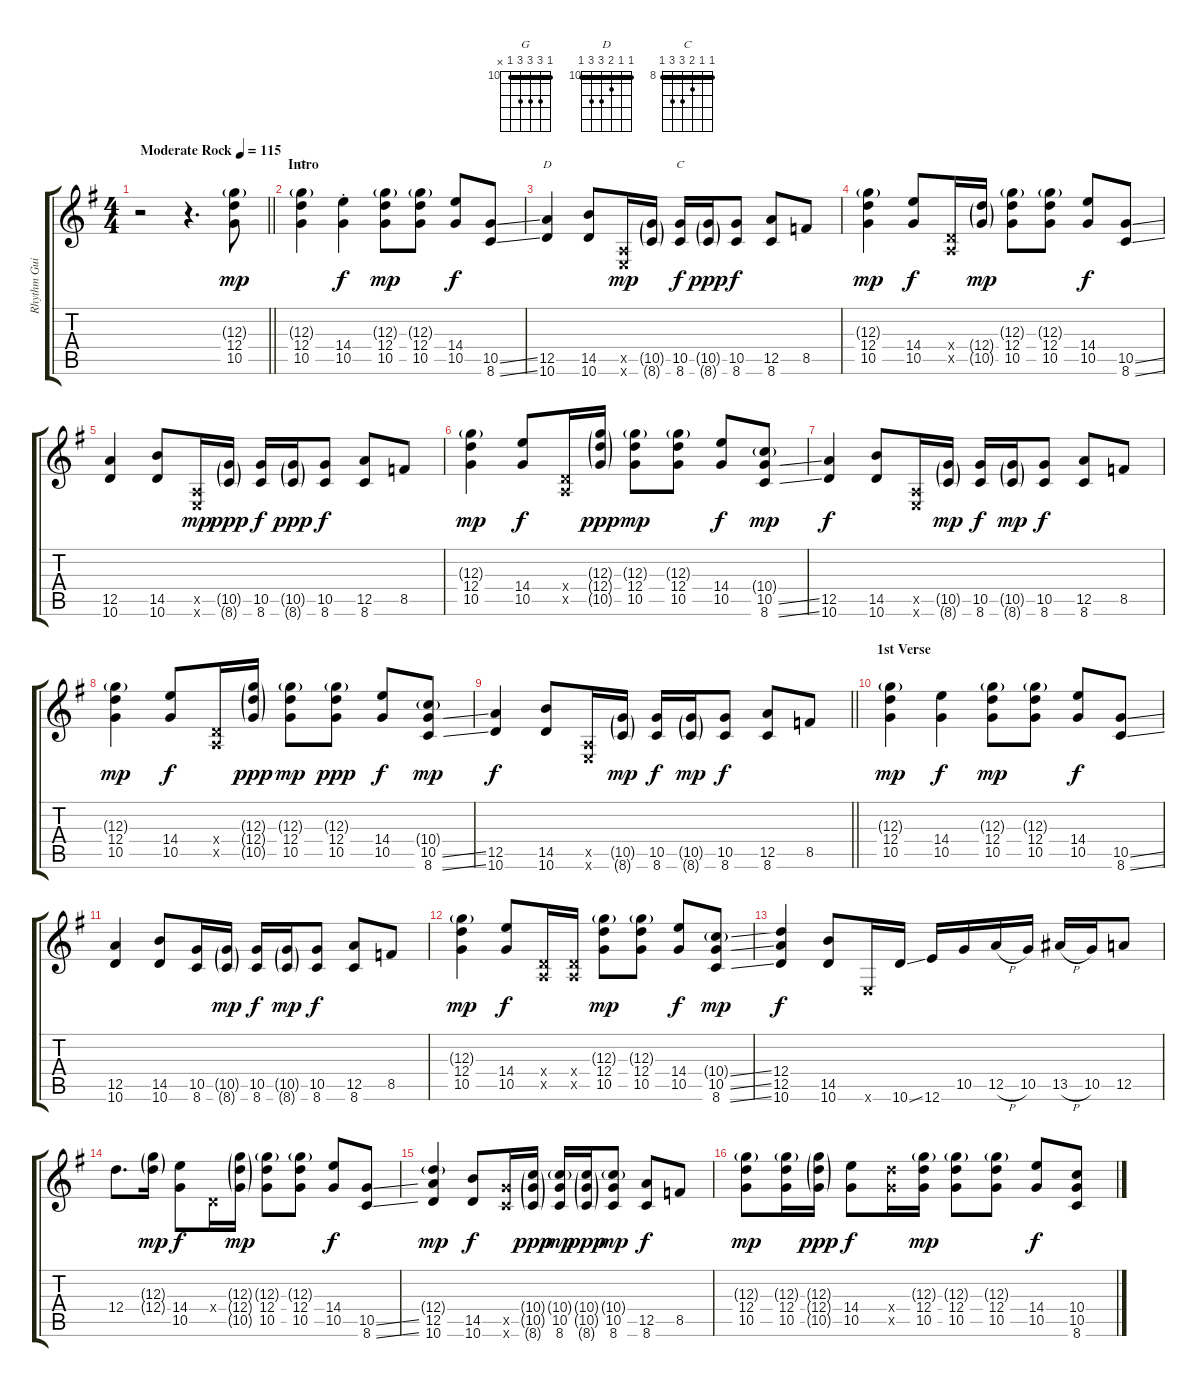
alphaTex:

\track ("Rhythm Guitar" "Rhythm Gui") {instrument electricguitarclean}
\staff {score tabs}
\tuning (E4 B3 G3 D3 A2 E2) {hide}
\chord ("G" 10 12 12 12 10 x) {firstfret 10 barre 10}
\chord ("D" 10 10 11 12 12 10) {firstfret 10 barre 10}
\chord ("C" 8 8 9 10 10 8) {firstfret 8 barre 8}
\ts (4 4)
\tempo (115 "Moderate Rock")
\clef g2
\barLineRight lightlight
\ks g
r.2{dy mp instrument electricguitarclean} r.4{d} (12.3{g} 12.4 10.5).8 |
\section ("" "Intro")
(12.3{g} 12.4 10.5).4{ch "G"} (14.4{st} 10.5{st}).4{dy f} (12.3{g} 12.4 10.5).8{dy mp} (12.3{g} 12.4 10.5).8 (14.4 10.5).8{dy f} (10.5{ss} 8.6{ss}).8 |
(12.5 10.6).4{ch "D"} (14.5 10.6).8 (0.5{x} 0.6{x}).16{dy mp} (10.5{g} 8.6{g}).16 (10.5 8.6).16{ch "C" dy f} (10.5{g} 8.6{g}).16{dy ppp} (10.5 8.6).8{dy f} (12.5 8.6).8 8.5.8 |
(12.3{g} 12.4 10.5).4{dy mp} (14.4 10.5).8{dy f} (0.4{x} 0.5{x}).16 (12.4{g} 10.5{g}).16{dy mp} (12.3{g} 12.4 10.5).8 (12.3{g} 12.4 10.5).8 (14.4 10.5).8{dy f} (10.5{ss} 8.6{ss}).8 |
(12.5 10.6).4 (14.5 10.6).8 (0.5{x} 0.6{x}).16{dy mp} (10.5{g} 8.6{g}).16{dy ppp} (10.5 8.6).16{dy f} (10.5{g} 8.6{g}).16{dy ppp} (10.5 8.6).8{dy f} (12.5 8.6).8 8.5.8 |
(12.3{g} 12.4 10.5).4{dy mp} (14.4 10.5).8{dy f} (0.4{x} 0.5{x}).16 (12.3{g} 12.4{g} 10.5{g}).16{dy ppp} (12.3{g} 12.4 10.5).8{dy mp} (12.3{g} 12.4 10.5).8 (14.4 10.5).8{dy f} (10.4{g} 10.5{ss} 8.6{ss}).8{dy mp} |
(12.5 10.6).4{dy f} (14.5 10.6).8 (0.5{x} 0.6{x}).16 (10.5{g} 8.6{g}).16{dy mp} (10.5 8.6).16{dy f} (10.5{g} 8.6{g}).16{dy mp} (10.5 8.6).8{dy f} (12.5 8.6).8 8.5.8 |
(12.3{g} 12.4 10.5).4{dy mp} (14.4 10.5).8{dy f} (0.4{x} 0.5{x}).16 (12.3{g} 12.4{g} 10.5{g}).16{dy ppp} (12.3{g} 12.4 10.5).8{dy mp} (12.3{g} 12.4 10.5).8{dy ppp} (14.4 10.5).8{dy f} (10.4{g} 10.5{ss} 8.6{ss}).8{dy mp} |
\barLineRight lightlight
(12.5 10.6).4{dy f} (14.5 10.6).8 (0.5{x} 0.6{x}).16 (10.5{g} 8.6{g}).16{dy mp} (10.5 8.6).16{dy f} (10.5{g} 8.6{g}).16{dy mp} (10.5 8.6).8{dy f} (12.5 8.6).8 8.5.8 |
\section ("" "1st Verse")
(12.3{g} 12.4 10.5).4{dy mp} (14.4 10.5).4{dy f} (12.3{g} 12.4 10.5).8{dy mp} (12.3{g} 12.4 10.5).8 (14.4 10.5).8{dy f} (10.5{ss} 8.6{ss}).8 |
(12.5 10.6).4 (14.5 10.6).8 (10.5 8.6).16 (10.5{g} 8.6{g}).16{dy mp} (10.5 8.6).16{dy f} (10.5{g} 8.6{g}).16{dy mp} (10.5 8.6).8{dy f} (12.5 8.6).8 8.5.8 |
(12.3{g} 12.4 10.5).4{dy mp} (14.4 10.5).8{dy f} (0.4{x} 0.5{x}).16 (0.4{x} 0.5{x}).16 (12.3{g} 12.4 10.5).8{dy mp} (12.3{g} 12.4 10.5).8 (14.4 10.5).8{dy f} (10.4{ss g} 10.5{ss} 8.6{ss}).8{dy mp} |
(12.4 12.5 10.6).4{dy f} (14.5 10.6).8 0.6{x}.16 10.6{ss}.16 12.6.16 10.5.16 12.5{h}.16 10.5.16 13.5{h}.16 10.5.16 12.5.8 |
12.4.8{d} (12.3{g} 12.4{g}).16{dy mp} (14.4 10.5).8{dy f} 0.4{x}.16 (12.3{g} 12.4{g} 10.5{g}).16{dy mp} (12.3{g} 12.4 10.5).8 (12.3{g} 12.4 10.5).8 (14.4 10.5).8{dy f} (10.5{ss} 8.6{ss}).8 |
(12.4{g} 12.5 10.6).4{dy mp} (14.5 10.6).8{dy f} (10.5{x} 8.6{x}).16 (10.4{g} 10.5{g} 8.6{g}).16{dy ppp} (10.4{g} 10.5 8.6).16{dy mp} (10.4{g} 10.5{g} 8.6{g}).16{dy ppp} (10.4{g} 10.5 8.6).8{dy mp} (12.5 8.6).8{dy f} 8.5.8 |
(12.3{g} 12.4 10.5).8{dy mp} (12.3{g} 12.4 10.5).16 (12.3{g} 12.4{g} 10.5{g}).16{dy ppp} (14.4 10.5).8{dy f} (12.4{x} 10.5{x}).16 (12.3{g} 12.4 10.5).16{dy mp} (12.3{g} 12.4 10.5).8 (12.3{g} 12.4 10.5).8 (14.4 10.5).8{dy f} (10.4{ss} 10.5{ss} 8.6{ss}).8
